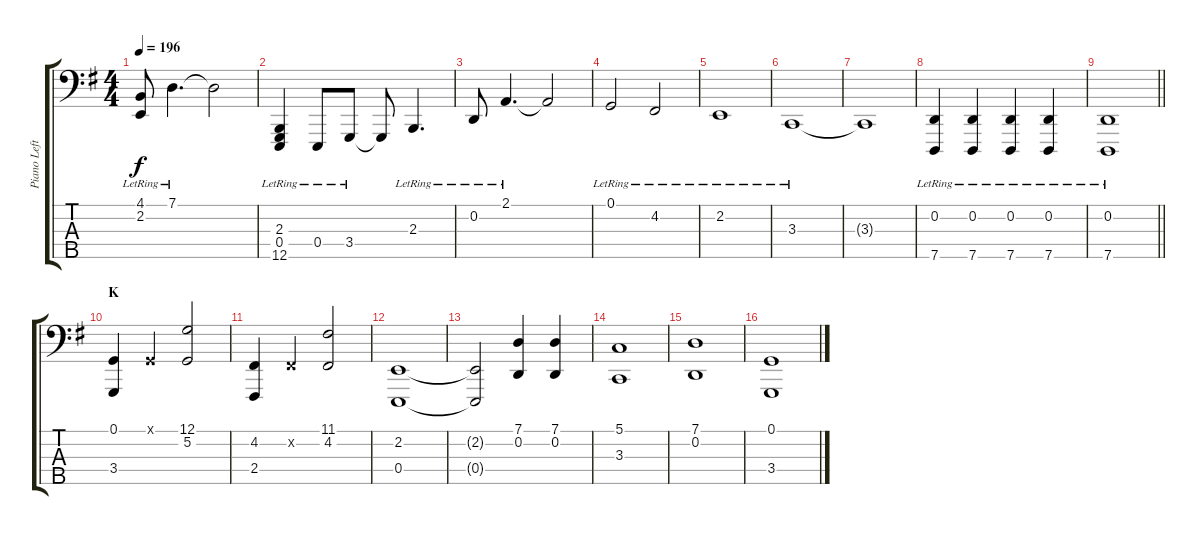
\track ("Piano Left" "Piano Left") {instrument acousticgrandpiano}
\staff {score tabs}
\tuning (G2 D2 A1 E1 G0) {hide}
\ts (4 4)
\tempo 196
\clef f4
\ks g
(4.1{lr} 2.2{lr}).8{dy f} 7.1{lr}.4{d} 7.1{t}.2 |
(2.3{lr} 0.4{lr} 12.5{lr}).4 0.4{lr}.8 3.4{lr}.8 3.4{t}.8 2.3{lr}.4{d} |
0.2{lr}.8 2.1{lr}.4{d} 2.1{t}.2 |
0.1{lr}.2 4.2{lr}.2 |
2.2{lr}.1 |
3.3{lr}.1 |
3.3{t}.1 |
(0.2{lr} 7.5{lr}).4 (0.2{lr} 7.5{lr}).4 (0.2{lr} 7.5{lr}).4 (0.2{lr} 7.5{lr}).4 |
\barLineRight lightlight
(0.2{lr} 7.5{lr}).1 |
\section ("" "K")
(0.1 3.4).4 0.1{x}.4 (12.1 5.2).2 |
(4.2 2.4).4 4.2{x}.4 (11.1 4.2).2 |
(2.2 0.4).1 |
(2.2{t} 0.4{t}).2 (7.1 0.2).4 (7.1 0.2).4 |
(5.1 3.3).1 |
(7.1 0.2).1 |
(0.1 3.4).1
